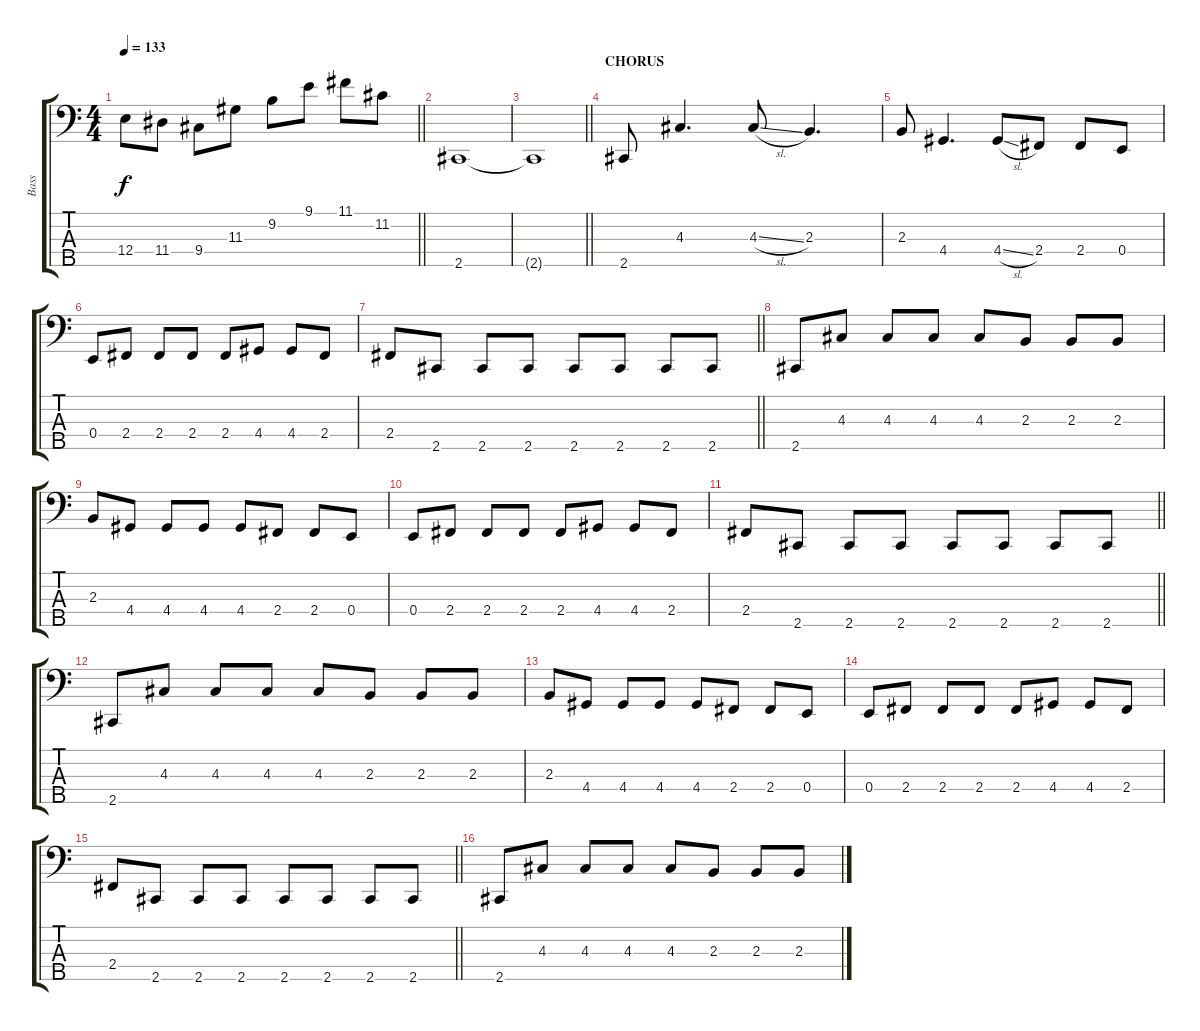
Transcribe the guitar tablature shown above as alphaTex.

\track ("Bass" "Bass") {instrument electricbassfinger}
\staff {score tabs}
\tuning (G2 D2 A1 E1 B0) {hide}
\ts (4 4)
\tempo 133
\clef f4
\barLineRight lightlight
\ks c
12.4.8{dy f} 11.4.8 9.4.8 11.3.8 9.2.8 9.1.8 11.1.8 11.2.8 |
2.5.1 |
\barLineRight lightlight
2.5{t}.1 |
\section ("" "CHORUS")
2.5.8 4.3.4{d} 4.3{sl}.8 2.3.4{d} |
2.3.8 4.4.4{d} 4.4{sl}.8 2.4.8 2.4.8 0.4.8 |
0.4.8 2.4.8 2.4.8 2.4.8 2.4.8 4.4.8 4.4.8 2.4.8 |
\barLineRight lightlight
2.4.8 2.5.8 2.5.8 2.5.8 2.5.8 2.5.8 2.5.8 2.5.8 |
2.5.8 4.3.8 4.3.8 4.3.8 4.3.8 2.3.8 2.3.8 2.3.8 |
2.3.8 4.4.8 4.4.8 4.4.8 4.4.8 2.4.8 2.4.8 0.4.8 |
0.4.8 2.4.8 2.4.8 2.4.8 2.4.8 4.4.8 4.4.8 2.4.8 |
\barLineRight lightlight
2.4.8 2.5.8 2.5.8 2.5.8 2.5.8 2.5.8 2.5.8 2.5.8 |
2.5.8 4.3.8 4.3.8 4.3.8 4.3.8 2.3.8 2.3.8 2.3.8 |
2.3.8 4.4.8 4.4.8 4.4.8 4.4.8 2.4.8 2.4.8 0.4.8 |
0.4.8 2.4.8 2.4.8 2.4.8 2.4.8 4.4.8 4.4.8 2.4.8 |
\barLineRight lightlight
2.4.8 2.5.8 2.5.8 2.5.8 2.5.8 2.5.8 2.5.8 2.5.8 |
2.5.8 4.3.8 4.3.8 4.3.8 4.3.8 2.3.8 2.3.8 2.3.8
